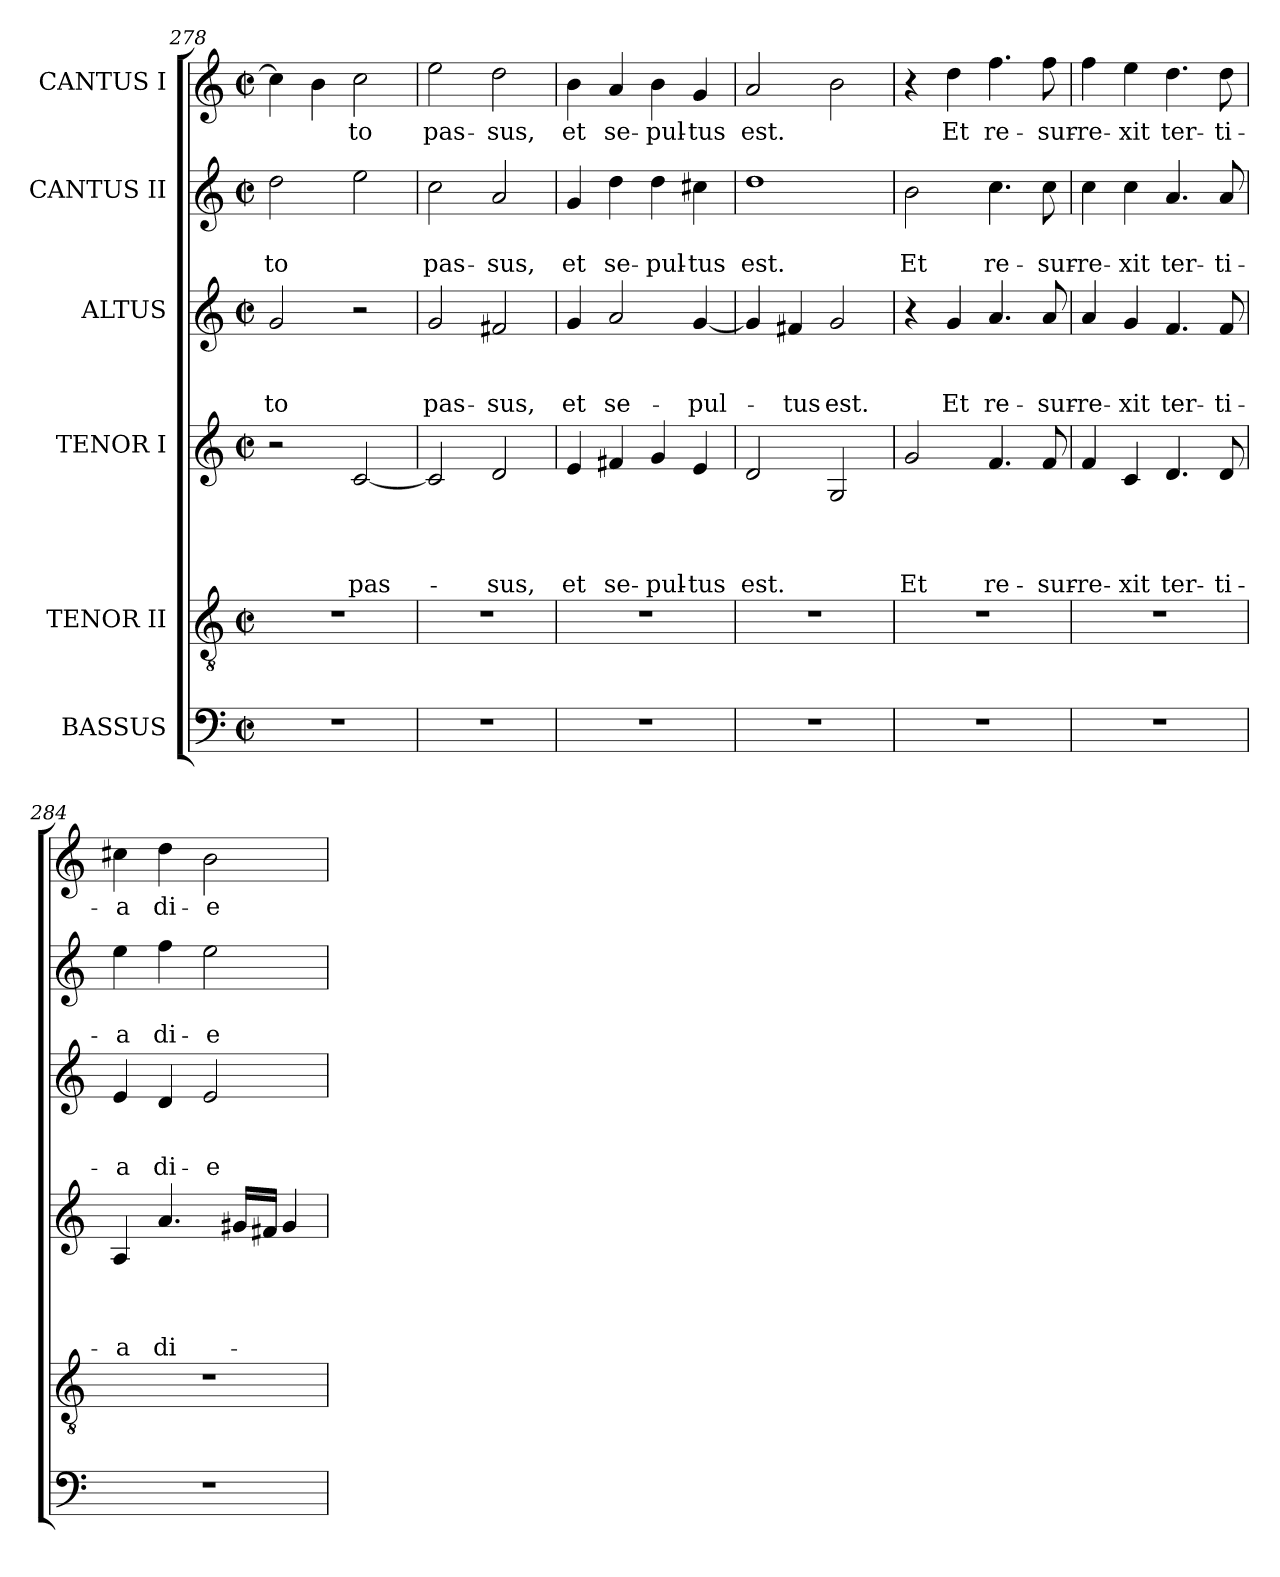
**kern	**kern	**kern	**text	**text	**text	**text	**kern	**text	**text	**text	**kern	**text	**text	**kern	**text
*part6	*part5	*part4	*part4	*part4	*part4	*part4	*part3	*part3	*part3	*part3	*part2	*part2	*part2	*part1	*part1
*staff6	*staff5	*staff4	*staff4	*staff4	*staff4	*staff4	*staff3	*staff3	*staff3	*staff3	*staff2	*staff2	*staff2	*staff1	*staff1
*I"BASSUS	*I"TENOR II	*I"TENOR I	*	*	*	*	*I"ALTUS	*	*	*	*I"CANTUS II	*	*	*I"CANTUS I	*
*clefF4	*clefGv2	*clefG2	*	*	*	*	*clefG2	*	*	*	*clefG2	*	*	*clefG2	*
*k[]	*k[]	*k[]	*	*	*	*	*k[]	*	*	*	*k[]	*	*	*k[]	*
*C:	*C:	*C:	*	*	*	*	*C:	*	*	*	*C:	*	*	*C:	*
*M2/2	*M2/2	*M2/2	*	*	*	*	*M2/2	*	*	*	*M2/2	*	*	*M2/2	*
*met(c|)	*met(c|)	*met(c|)	*	*	*	*	*met(c|)	*	*	*	*met(c|)	*	*	*met(c|)	*
=278	=278	=278	=278	=278	=278	=278	=278	=278	=278	=278	=278	=278	=278	=278	=278
1r	1r	2r	.	.	.	.	2g/	.	.	-to	2dd\	.	-to	4cc\]	.
.	.	.	.	.	.	.	.	.	.	.	.	.	.	4b\	.
.	.	[2c/	.	.	.	pas-	2r	.	.	.	2ee\	.	.	2cc\	-to
=279	=279	=279	=279	=279	=279	=279	=279	=279	=279	=279	=279	=279	=279	=279	=279
1r	1r	2c/]	.	.	.	.	2g/	.	.	pas-	2cc\	.	pas-	2ee\	pas-
.	.	2d/	.	.	.	-sus,	2f#X/	.	.	-sus,	2a/	.	-sus,	2dd\	-sus,
=280	=280	=280	=280	=280	=280	=280	=280	=280	=280	=280	=280	=280	=280	=280	=280
1r	1r	4e/	.	.	.	et	4g/	.	.	et	4g/	.	et	4b\	et
.	.	4f#X/	.	.	.	se-	2a/	.	.	se-	4dd\	.	se-	4a/	se-
.	.	4g/	.	.	.	-pul-	.	.	.	.	4dd\	.	-pul-	4b\	-pul-
.	.	4e/	.	.	.	-tus	[4g/	.	.	-pul-	4cc#X\	.	-tus	4g/	-tus
!!LO:LB:g=z
=281	=281	=281	=281	=281	=281	=281	=281	=281	=281	=281	=281	=281	=281	=281	=281
1r	1r	2d/	.	.	.	est.	4g/]	.	.	.	1dd	.	est.	2a/	est.
.	.	.	.	.	.	.	4f#X/	.	.	-tus	.	.	.	.	.
.	.	2G/	.	.	.	.	2g/	.	.	est.	.	.	.	2b\	.
=282	=282	=282	=282	=282	=282	=282	=282	=282	=282	=282	=282	=282	=282	=282	=282
1r	1r	2g/	.	.	.	Et	4r	.	.	.	2b\	.	Et	4r	.
.	.	.	.	.	.	.	4g/	.	.	Et	.	.	.	4dd\	Et
.	.	4.f/	.	.	.	re-	4.a/	.	.	re-	4.cc\	.	re-	4.ff\	re-
.	.	8f/	.	.	.	-sur-	8a/	.	.	-sur-	8cc\	.	-sur-	8ff\	-sur-
=283	=283	=283	=283	=283	=283	=283	=283	=283	=283	=283	=283	=283	=283	=283	=283
1r	1r	4f/	.	.	.	-re-	4a/	.	.	-re-	4cc\	.	-re-	4ff\	-re-
.	.	4c/	.	.	.	-xit	4g/	.	.	-xit	4cc\	.	-xit	4ee\	-xit
.	.	4.d/	.	.	.	ter-	4.f/	.	.	ter-	4.a/	.	ter-	4.dd\	ter-
.	.	8d/	.	.	.	-ti-	8f/	.	.	-ti-	8a/	.	-ti-	8dd\	-ti-
=284	=284	=284	=284	=284	=284	=284	=284	=284	=284	=284	=284	=284	=284	=284	=284
1r	1r	4A/	.	.	.	-a	4e/	.	.	-a	4ee\	.	-a	4cc#X\	-a
.	.	4.a/	.	.	.	di-	4d/	.	.	di-	4ff\	.	di-	4dd\	di-
.	.	.	.	.	.	.	2e/	.	.	-e	2ee\	.	-e	2b\	-e
.	.	16g#/LL	.	.	.	.	.	.	.	.	.	.	.	.	.
.	.	16f#/JJ	.	.	.	.	.	.	.	.	.	.	.	.	.
.	.	4g#/	.	.	.	.	.	.	.	.	.	.	.	.	.
=	=	=	=	=	=	=	=	=	=	=	=	=	=	=	=
*-	*-	*-	*-	*-	*-	*-	*-	*-	*-	*-	*-	*-	*-	*-	*-
